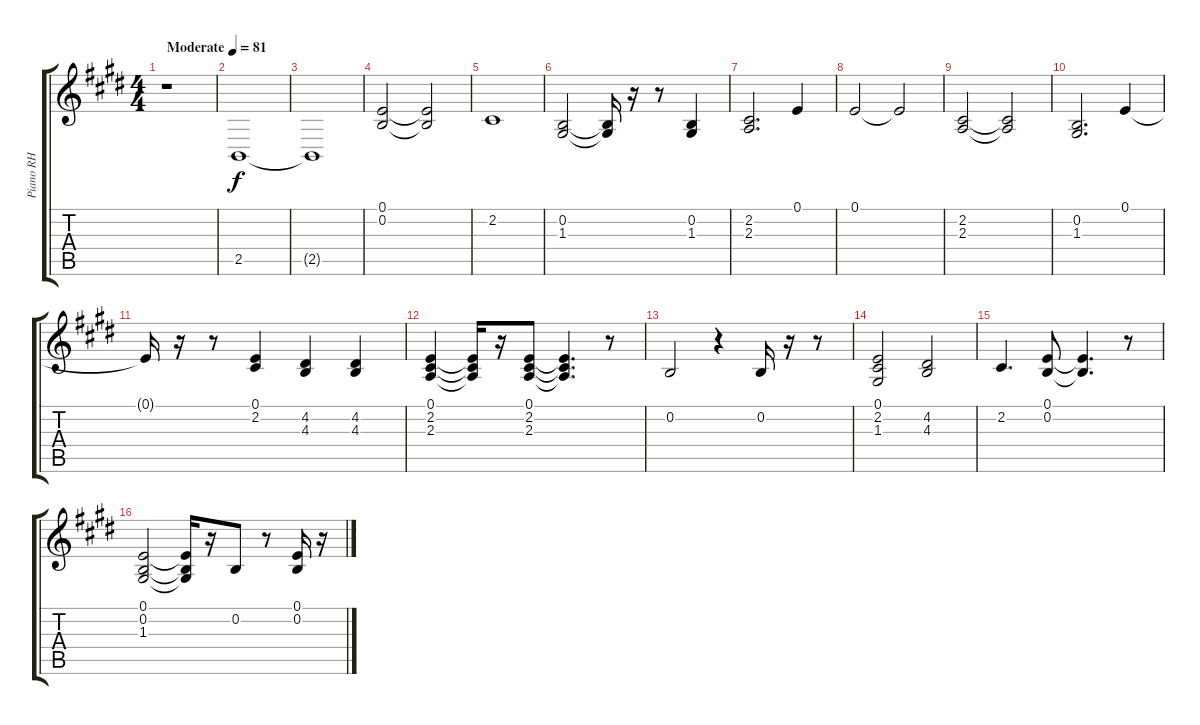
\track ("Piano RH" "Piano RH") {instrument brightacousticpiano}
\staff {score tabs}
\tuning (E4 B3 G3 D3 A2 E2) {hide}
\ts (4 4)
\tempo (81 "Moderate")
\clef g2
\ks c#minor
r.1{dy f instrument brightacousticpiano} |
2.5.1 |
2.5{t}.1 |
\ks e
(0.1 0.2).2 (0.1{t} 0.2{t}).2 |
\ks c#minor
2.2.1 |
(0.2 1.3).2 (0.2{t} 1.3{t}).16 r.16 r.8 (0.2 1.3).4 |
(2.2 2.3).2{d} 0.1.4 |
\ks e
0.1.2 0.1{t}.2 |
\ks c#minor
(2.2 2.3).2 (2.2{t} 2.3{t}).2 |
(0.2 1.3).2{d} 0.1.4 |
0.1{t}.16 r.16 r.8 (0.1 2.2).4 (4.2 4.3).4 (4.2 4.3).4 |
\ks e
(0.1 2.2 2.3).4 (0.1{t} 2.2{t} 2.3{t}).16 r.16 (0.1 2.2 2.3).8 (0.1{t} 2.2{t} 2.3{t}).4{d} r.8 |
\ks c#minor
0.2.2 r.4 0.2.16 r.16 r.8 |
(0.1 2.2 1.3).2 (4.2 4.3).2 |
2.2.4{d} (0.1 0.2).8 (0.1{t} 0.2{t}).4{d} r.8 |
\ks e
(0.1 0.2 1.3).2 (0.1{t} 0.2{t} 1.3{t}).16 r.16 0.2.8 r.8 (0.1 0.2).16 r.16
